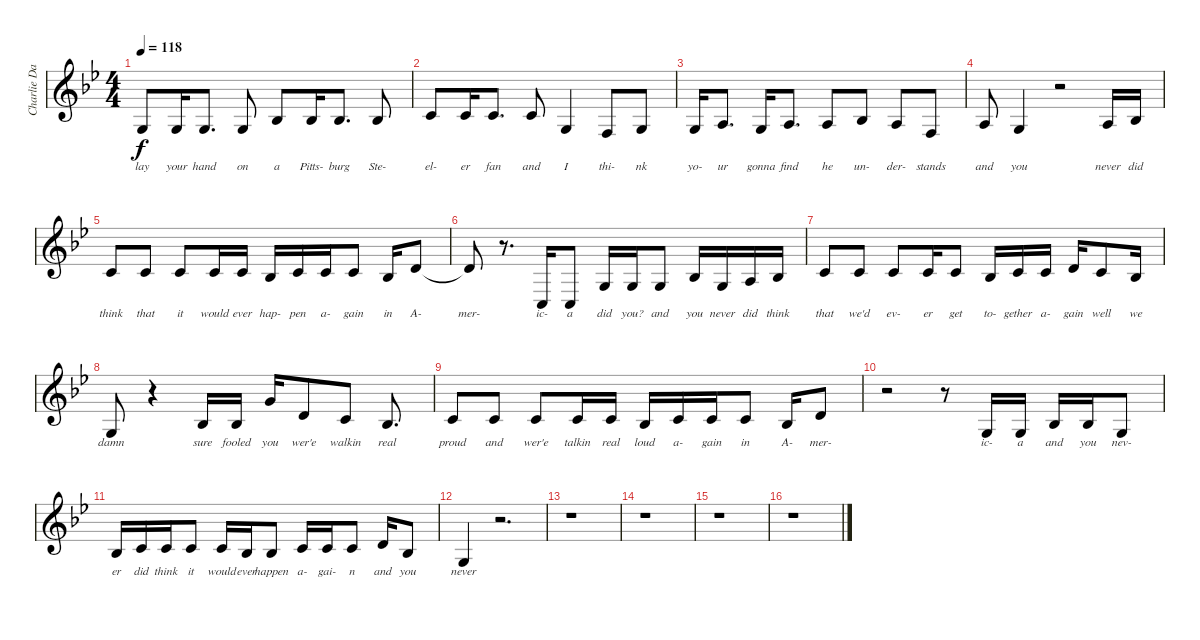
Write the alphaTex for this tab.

\track ("Charlie Daniels Vocals" "Charlie Da") {instrument bassoon}
\staff {score}
\tuning (E4 B3 G3 D3 A2 E2) {hide}
\ts (4 4)
\tempo 118
\clef g2
\ks gminor
5.4.8{lyrics (0 "lay") lyrics (1 "") lyrics (2 "") lyrics (3 "") lyrics (4 "") dy f} 5.4.16{lyrics (0 "your") lyrics (1 "") lyrics (2 "") lyrics (3 "") lyrics (4 "")} 5.4.8{d lyrics (0 "hand") lyrics (1 "") lyrics (2 "") lyrics (3 "") lyrics (4 "")} 5.4.8{lyrics (0 "on") lyrics (1 "") lyrics (2 "") lyrics (3 "") lyrics (4 "")} 3.3.8{lyrics (0 "a") lyrics (1 "") lyrics (2 "") lyrics (3 "") lyrics (4 "")} 3.3.16{lyrics (0 "Pitts-") lyrics (1 "") lyrics (2 "") lyrics (3 "") lyrics (4 "")} 3.3.8{d lyrics (0 "burg") lyrics (1 "") lyrics (2 "") lyrics (3 "") lyrics (4 "")} 3.3.8{lyrics (0 "Ste-") lyrics (1 "") lyrics (2 "") lyrics (3 "") lyrics (4 "")} |
5.3.8{lyrics (0 "el-") lyrics (1 "") lyrics (2 "") lyrics (3 "") lyrics (4 "")} 5.3.16{lyrics (0 "er") lyrics (1 "") lyrics (2 "") lyrics (3 "") lyrics (4 "")} 5.3.8{d lyrics (0 "fan") lyrics (1 "") lyrics (2 "") lyrics (3 "") lyrics (4 "")} 5.3.8{lyrics (0 "and") lyrics (1 "") lyrics (2 "") lyrics (3 "") lyrics (4 "")} 5.4.4{lyrics (0 "I") lyrics (1 "") lyrics (2 "") lyrics (3 "") lyrics (4 "")} 3.4.8{lyrics (0 "thi-") lyrics (1 "") lyrics (2 "") lyrics (3 "") lyrics (4 "")} 5.4.8{lyrics (0 "nk") lyrics (1 "") lyrics (2 "") lyrics (3 "") lyrics (4 "")} |
0.3.16{lyrics (0 "yo-") lyrics (1 "") lyrics (2 "") lyrics (3 "") lyrics (4 "")} 2.3.8{d lyrics (0 "ur") lyrics (1 "") lyrics (2 "") lyrics (3 "") lyrics (4 "")} 0.3.16{lyrics (0 "gonna") lyrics (1 "") lyrics (2 "") lyrics (3 "") lyrics (4 "")} 2.3.8{d lyrics (0 "find") lyrics (1 "") lyrics (2 "") lyrics (3 "") lyrics (4 "")} 2.3.8{lyrics (0 "he") lyrics (1 "") lyrics (2 "") lyrics (3 "") lyrics (4 "")} 3.3.8{lyrics (0 "un-") lyrics (1 "") lyrics (2 "") lyrics (3 "") lyrics (4 "")} 2.3.8{lyrics (0 "der-") lyrics (1 "") lyrics (2 "") lyrics (3 "") lyrics (4 "")} 3.4.8{lyrics (0 "stands") lyrics (1 "") lyrics (2 "") lyrics (3 "") lyrics (4 "")} |
2.3.8{lyrics (0 "and") lyrics (1 "") lyrics (2 "") lyrics (3 "") lyrics (4 "")} 0.3.4{lyrics (0 "you") lyrics (1 "") lyrics (2 "") lyrics (3 "") lyrics (4 "")} r.2 2.3.16{lyrics (0 "never") lyrics (1 "") lyrics (2 "") lyrics (3 "") lyrics (4 "")} 3.3.16{lyrics (0 "did") lyrics (1 "") lyrics (2 "") lyrics (3 "") lyrics (4 "")} |
5.3.8{lyrics (0 "think") lyrics (1 "") lyrics (2 "") lyrics (3 "") lyrics (4 "")} 5.3.8{lyrics (0 "that") lyrics (1 "") lyrics (2 "") lyrics (3 "") lyrics (4 "")} 5.3.8{lyrics (0 "it") lyrics (1 "") lyrics (2 "") lyrics (3 "") lyrics (4 "")} 5.3.16{lyrics (0 "would") lyrics (1 "") lyrics (2 "") lyrics (3 "") lyrics (4 "")} 5.3.16{lyrics (0 "ever") lyrics (1 "") lyrics (2 "") lyrics (3 "") lyrics (4 "")} 3.3.16{lyrics (0 "hap-") lyrics (1 "") lyrics (2 "") lyrics (3 "") lyrics (4 "")} 5.3.16{lyrics (0 "pen") lyrics (1 "") lyrics (2 "") lyrics (3 "") lyrics (4 "")} 5.3.16{lyrics (0 "a-") lyrics (1 "") lyrics (2 "") lyrics (3 "") lyrics (4 "")} 5.3.8{lyrics (0 "gain") lyrics (1 "") lyrics (2 "") lyrics (3 "") lyrics (4 "")} 3.3.16{lyrics (0 "in") lyrics (1 "") lyrics (2 "") lyrics (3 "") lyrics (4 "")} 3.2.8{lyrics (0 "A-") lyrics (1 "") lyrics (2 "") lyrics (3 "") lyrics (4 "")} |
3.2{t}.8{lyrics (0 "mer-") lyrics (1 "") lyrics (2 "") lyrics (3 "") lyrics (4 "")} r.8{d} 3.5.16{lyrics (0 "ic-") lyrics (1 "") lyrics (2 "") lyrics (3 "") lyrics (4 "")} 3.5.8{lyrics (0 "a") lyrics (1 "") lyrics (2 "") lyrics (3 "") lyrics (4 "")} 5.4.16{lyrics (0 "did") lyrics (1 "") lyrics (2 "") lyrics (3 "") lyrics (4 "")} 5.4.16{lyrics (0 "you?") lyrics (1 "") lyrics (2 "") lyrics (3 "") lyrics (4 "")} 5.4.8{lyrics (0 "and") lyrics (1 "") lyrics (2 "") lyrics (3 "") lyrics (4 "")} 3.3.16{lyrics (0 "you") lyrics (1 "") lyrics (2 "") lyrics (3 "") lyrics (4 "")} 5.4.16{lyrics (0 "never") lyrics (1 "") lyrics (2 "") lyrics (3 "") lyrics (4 "")} 2.3.16{lyrics (0 "did") lyrics (1 "") lyrics (2 "") lyrics (3 "") lyrics (4 "")} 3.3.16{lyrics (0 "think") lyrics (1 "") lyrics (2 "") lyrics (3 "") lyrics (4 "")} |
5.3.8{lyrics (0 "that") lyrics (1 "") lyrics (2 "") lyrics (3 "") lyrics (4 "")} 5.3.8{lyrics (0 "we'd") lyrics (1 "") lyrics (2 "") lyrics (3 "") lyrics (4 "")} 5.3.8{lyrics (0 "ev-") lyrics (1 "") lyrics (2 "") lyrics (3 "") lyrics (4 "")} 5.3.16{lyrics (0 "er") lyrics (1 "") lyrics (2 "") lyrics (3 "") lyrics (4 "")} 5.3.8{lyrics (0 "get") lyrics (1 "") lyrics (2 "") lyrics (3 "") lyrics (4 "")} 3.3.16{lyrics (0 "to-") lyrics (1 "") lyrics (2 "") lyrics (3 "") lyrics (4 "")} 5.3.16{lyrics (0 "gether") lyrics (1 "") lyrics (2 "") lyrics (3 "") lyrics (4 "")} 5.3.16{lyrics (0 "a-") lyrics (1 "") lyrics (2 "") lyrics (3 "") lyrics (4 "")} 3.2.16{lyrics (0 "gain") lyrics (1 "") lyrics (2 "") lyrics (3 "") lyrics (4 "")} 5.3.8{lyrics (0 "well") lyrics (1 "") lyrics (2 "") lyrics (3 "") lyrics (4 "")} 3.3.16{lyrics (0 "we") lyrics (1 "") lyrics (2 "") lyrics (3 "") lyrics (4 "")} |
5.4.8{lyrics (0 "damn") lyrics (1 "") lyrics (2 "") lyrics (3 "") lyrics (4 "")} r.4 3.3.16{lyrics (0 "sure") lyrics (1 "") lyrics (2 "") lyrics (3 "") lyrics (4 "")} 3.3.16{lyrics (0 "fooled") lyrics (1 "") lyrics (2 "") lyrics (3 "") lyrics (4 "")} 3.1.16{lyrics (0 "you") lyrics (1 "") lyrics (2 "") lyrics (3 "") lyrics (4 "")} 3.2.8{lyrics (0 "wer'e") lyrics (1 "") lyrics (2 "") lyrics (3 "") lyrics (4 "")} 5.3.8{lyrics (0 "walkin") lyrics (1 "") lyrics (2 "") lyrics (3 "") lyrics (4 "")} 3.3.8{d lyrics (0 "real") lyrics (1 "") lyrics (2 "") lyrics (3 "") lyrics (4 "")} |
5.3.8{lyrics (0 "proud") lyrics (1 "") lyrics (2 "") lyrics (3 "") lyrics (4 "")} 5.3.8{lyrics (0 "and") lyrics (1 "") lyrics (2 "") lyrics (3 "") lyrics (4 "")} 5.3.8{lyrics (0 "wer'e") lyrics (1 "") lyrics (2 "") lyrics (3 "") lyrics (4 "")} 5.3.16{lyrics (0 "talkin") lyrics (1 "") lyrics (2 "") lyrics (3 "") lyrics (4 "")} 5.3.16{lyrics (0 "real") lyrics (1 "") lyrics (2 "") lyrics (3 "") lyrics (4 "")} 3.3.16{lyrics (0 "loud") lyrics (1 "") lyrics (2 "") lyrics (3 "") lyrics (4 "")} 5.3.16{lyrics (0 "a-") lyrics (1 "") lyrics (2 "") lyrics (3 "") lyrics (4 "")} 5.3.16{lyrics (0 "gain") lyrics (1 "") lyrics (2 "") lyrics (3 "") lyrics (4 "")} 5.3.8{lyrics (0 "in") lyrics (1 "") lyrics (2 "") lyrics (3 "") lyrics (4 "")} 3.3.16{lyrics (0 "A-") lyrics (1 "") lyrics (2 "") lyrics (3 "") lyrics (4 "")} 3.2.8{lyrics (0 "mer-") lyrics (1 "") lyrics (2 "") lyrics (3 "") lyrics (4 "")} |
r.2 r.8 5.4.16{lyrics (0 "ic-") lyrics (1 "") lyrics (2 "") lyrics (3 "") lyrics (4 "")} 5.4.16{lyrics (0 "a") lyrics (1 "") lyrics (2 "") lyrics (3 "") lyrics (4 "")} 3.3.16{lyrics (0 "and") lyrics (1 "") lyrics (2 "") lyrics (3 "") lyrics (4 "")} 3.3.16{lyrics (0 "you") lyrics (1 "") lyrics (2 "") lyrics (3 "") lyrics (4 "")} 5.4.8{lyrics (0 "nev-") lyrics (1 "") lyrics (2 "") lyrics (3 "") lyrics (4 "")} |
3.3.16{lyrics (0 "er") lyrics (1 "") lyrics (2 "") lyrics (3 "") lyrics (4 "")} 5.3.16{lyrics (0 "did") lyrics (1 "") lyrics (2 "") lyrics (3 "") lyrics (4 "")} 5.3.16{lyrics (0 "think") lyrics (1 "") lyrics (2 "") lyrics (3 "") lyrics (4 "")} 5.3.8{lyrics (0 "it") lyrics (1 "") lyrics (2 "") lyrics (3 "") lyrics (4 "")} 5.3.16{lyrics (0 "would") lyrics (1 "") lyrics (2 "") lyrics (3 "") lyrics (4 "")} 3.3.16{lyrics (0 "ever") lyrics (1 "") lyrics (2 "") lyrics (3 "") lyrics (4 "")} 3.3.8{lyrics (0 "happen") lyrics (1 "") lyrics (2 "") lyrics (3 "") lyrics (4 "")} 5.3.16{lyrics (0 "a-") lyrics (1 "") lyrics (2 "") lyrics (3 "") lyrics (4 "")} 5.3.16{lyrics (0 "gai-") lyrics (1 "") lyrics (2 "") lyrics (3 "") lyrics (4 "")} 5.3.8{lyrics (0 "n") lyrics (1 "") lyrics (2 "") lyrics (3 "") lyrics (4 "")} 3.2.16{lyrics (0 "and") lyrics (1 "") lyrics (2 "") lyrics (3 "") lyrics (4 "")} 3.3.8{lyrics (0 "you") lyrics (1 "") lyrics (2 "") lyrics (3 "") lyrics (4 "")} |
5.4.4{lyrics (0 "never") lyrics (1 "") lyrics (2 "") lyrics (3 "") lyrics (4 "")} r.2{d} |
r.1 |
r.1 |
r.1 |
r.1
